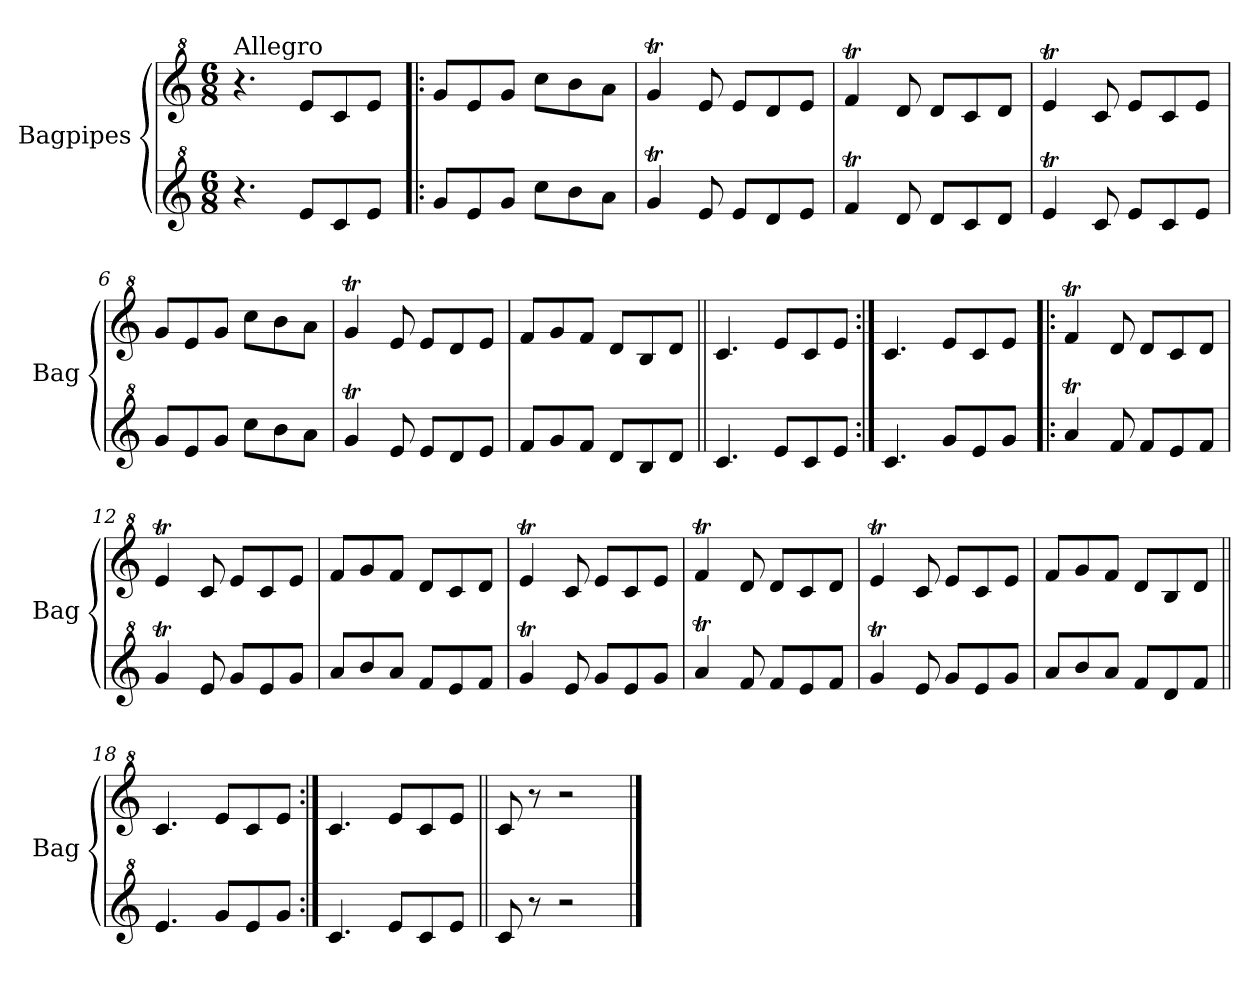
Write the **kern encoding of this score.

**kern	**kern
*part2	*part1
*staff2	*staff1
*I"Bagpipes	*I"Bagpipes
*I'Bag	*I'Bag
*clefG^2	*clefG^2
*k[]	*k[]
*C:	*C:
*M6/8	*M6/8
=1	=1
!	!LO:TX:a:t=Allegro
4.r	4.r
8ee/L	8ee/L
8cc/	8cc/
8ee/J	8ee/J
=2!|:	=2!|:
8gg/L	8gg/L
8ee/	8ee/
8gg/J	8gg/J
8ccc\L	8ccc\L
8bb\	8bb\
8aa\J	8aa\J
=3	=3
4ggT/	4ggT/
8ee/	8ee/
8ee/L	8ee/L
8dd/	8dd/
8ee/J	8ee/J
=4	=4
4ffT/	4ffT/
8dd/	8dd/
8dd/L	8dd/L
8cc/	8cc/
8dd/J	8dd/J
=5	=5
4eet/	4eet/
8cc/	8cc/
8ee/L	8ee/L
8cc/	8cc/
8ee/J	8ee/J
=6	=6
8gg/L	8gg/L
8ee/	8ee/
8gg/J	8gg/J
8ccc\L	8ccc\L
8bb\	8bb\
8aa\J	8aa\J
=7	=7
4ggT/	4ggT/
8ee/	8ee/
8ee/L	8ee/L
8dd/	8dd/
8ee/J	8ee/J
!!LO:LB:g=z
=8	=8
8ff/L	8ff/L
8gg/	8gg/
8ff/J	8ff/J
8dd/L	8dd/L
8b/	8b/
8dd/J	8dd/J
=9||	=9||
4.cc/	4.cc/
8ee/L	8ee/L
8cc/	8cc/
8ee/J	8ee/J
=10:|!	=10:|!
4.cc/	4.cc/
8gg/L	8ee/L
8ee/	8cc/
8gg/J	8ee/J
=11!|:	=11!|:
4aaT/	4ffT/
8ff/	8dd/
8ff/L	8dd/L
8ee/	8cc/
8ff/J	8dd/J
=12	=12
4ggT/	4eet/
8ee/	8cc/
8gg/L	8ee/L
8ee/	8cc/
8gg/J	8ee/J
=13	=13
8aa/L	8ff/L
8bb/	8gg/
8aa/J	8ff/J
8ff/L	8dd/L
8ee/	8cc/
8ff/J	8dd/J
=14	=14
4ggT/	4eet/
8ee/	8cc/
8gg/L	8ee/L
8ee/	8cc/
8gg/J	8ee/J
!!LO:LB:g=z
=15	=15
4aaT/	4ffT/
8ff/	8dd/
8ff/L	8dd/L
8ee/	8cc/
8ff/J	8dd/J
=16	=16
4ggT/	4eet/
8ee/	8cc/
8gg/L	8ee/L
8ee/	8cc/
8gg/J	8ee/J
=17	=17
8aa/L	8ff/L
8bb/	8gg/
8aa/J	8ff/J
8ff/L	8dd/L
8dd/	8b/
8ff/J	8dd/J
=18||	=18||
4.ee/	4.cc/
8gg/L	8ee/L
8ee/	8cc/
8gg/J	8ee/J
=19:|!	=19:|!
4.cc/	4.cc/
8ee/L	8ee/L
8cc/	8cc/
8ee/J	8ee/J
=20||	=20||
8cc/	8cc/
8r	8r
2r	2r
==	==
*-	*-
